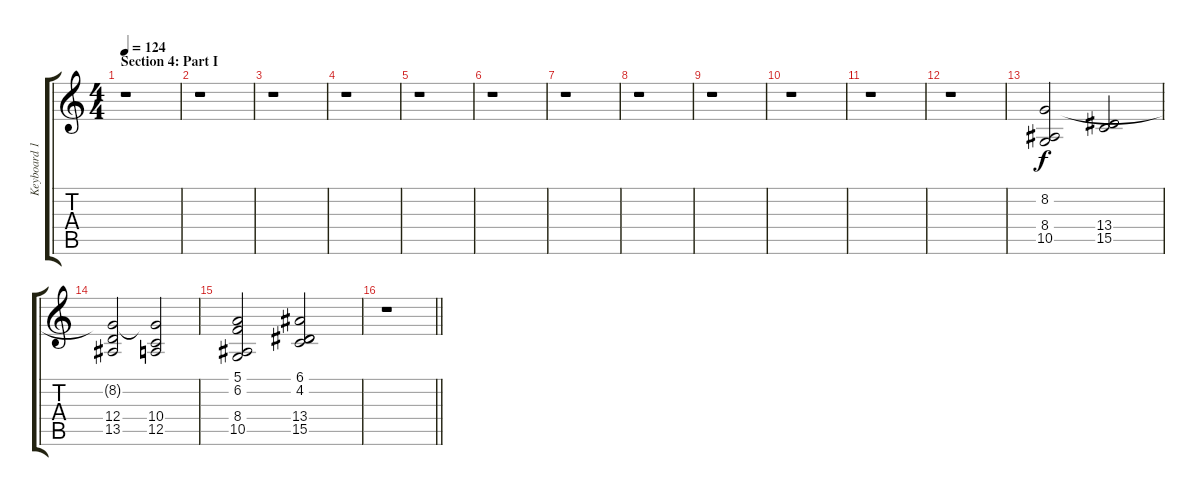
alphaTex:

\track ("Keyboard 1" "Keyboard 1") {instrument choiraahs}
\staff {score tabs}
\tuning (E4 B3 G3 D3 A2 E2) {hide}
\ts (4 4)
\section ("" "Section 4: Part I")
\tempo 124
\clef g2
\ks c
r.1{dy f} |
r.1 |
r.1 |
r.1 |
r.1 |
r.1 |
r.1 |
r.1 |
r.1 |
r.1 |
r.1 |
r.1 |
(8.2 8.4 10.5).2{volume 10 instrument choiraahs} (13.4 15.5).2 |
(8.2{t} 12.4 13.5).2 (8.2{t} 10.4 12.5).2 |
(5.1 6.2 8.4 10.5).2 (6.1 4.2 13.4 15.5).2 |
\barLineRight lightlight
r.1
